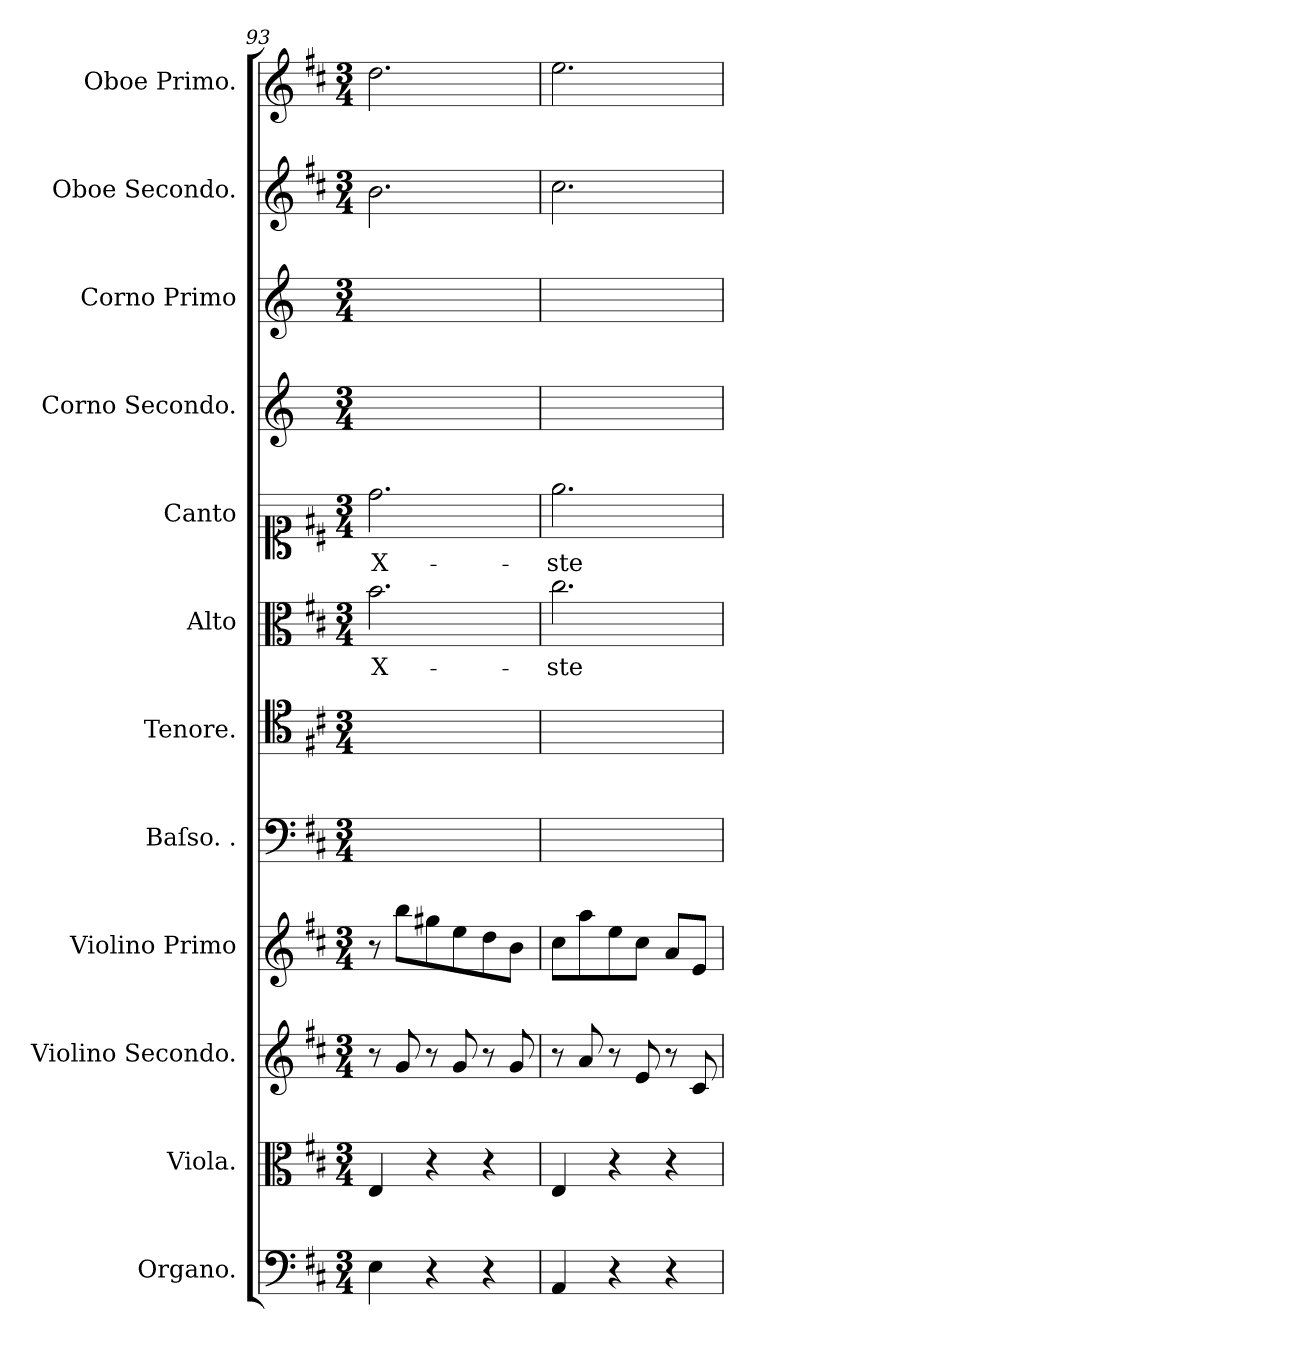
**kern	**kern	**kern	**kern	**kern	**kern	**kern	**text	**kern	**text	**kern	**kern	**kern	**kern
*part12	*part11	*part10	*part9	*part8	*part7	*part6	*part6	*part5	*part5	*part4	*part3	*part2	*part1
*staff12	*staff11	*staff10	*staff9	*staff8	*staff7	*staff6	*staff6	*staff5	*staff5	*staff4	*staff3	*staff2	*staff1
*I"Organo.	*I"Viola.	*I"Violino Secondo.	*I"Violino Primo	*I"Baſso. .	*I"Tenore.	*I"Alto	*	*I"Canto	*	*I"Corno Secondo.	*I"Corno Primo	*I"Oboe Secondo.	*I"Oboe Primo.
*I'org	*I'vla	*I'vl 2	*I'vl 1	*I'B	*I'T	*I'A	*	*	*	*I'cor 2	*I'cor 1	*I'ob 2	*I'ob 1
*clefF4	*clefC3	*clefG2	*clefG2	*clefF4	*clefC4	*clefC3	*	*clefC1	*	*clefG2	*clefG2	*clefG2	*clefG2
*	*	*	*	*	*	*	*	*	*	*ITrd6c10	*ITrd6c10	*	*
*k[f#c#]	*k[f#c#]	*k[f#c#]	*k[f#c#]	*k[f#c#]	*k[f#c#]	*k[f#c#]	*	*k[f#c#]	*	*k[f#c#]	*k[f#c#]	*k[f#c#]	*k[f#c#]
*M3/4	*M3/4	*M3/4	*M3/4	*M3/4	*M3/4	*M3/4	*	*M3/4	*	*M3/4	*M3/4	*M3/4	*M3/4
=93	=93	=93	=93	=93	=93	=93	=93	=93	=93	=93	=93	=93	=93
!	!	!	!	!	!	!	!LO:LY:i	!	!LO:LY:i	!	!	!	!
4E\	4E/	8r	8r	2.ryy	2.ryy	2.b\	X-	2.dd\	X-	2.ryy	2.ryy	2.b\	2.dd\
.	.	8g/	8bb\L	.	.	.	.	.	.	.	.	.	.
4r	4r	8r	8gg#X\	.	.	.	.	.	.	.	.	.	.
.	.	8g/	8ee\	.	.	.	.	.	.	.	.	.	.
4r	4r	8r	8dd\	.	.	.	.	.	.	.	.	.	.
.	.	8g/	8b\J	.	.	.	.	.	.	.	.	.	.
=94	=94	=94	=94	=94	=94	=94	=94	=94	=94	=94	=94	=94	=94
!	!	!	!	!	!	!	!LO:LY:i	!	!LO:LY:i	!	!	!	!
4AA/	4E/	8r	8cc#\L	2.ryy	2.ryy	2.cc#\	-ste	2.ee\	-ste	2.ryy	2.ryy	2.cc#\	2.ee\
.	.	8a/	8aa\	.	.	.	.	.	.	.	.	.	.
4r	4r	8r	8ee\	.	.	.	.	.	.	.	.	.	.
.	.	8e/	8cc#\J	.	.	.	.	.	.	.	.	.	.
4r	4r	8r	8a/L	.	.	.	.	.	.	.	.	.	.
.	.	8c#/	8e/J	.	.	.	.	.	.	.	.	.	.
=	=	=	=	=	=	=	=	=	=	=	=	=	=
*-	*-	*-	*-	*-	*-	*-	*-	*-	*-	*-	*-	*-	*-
